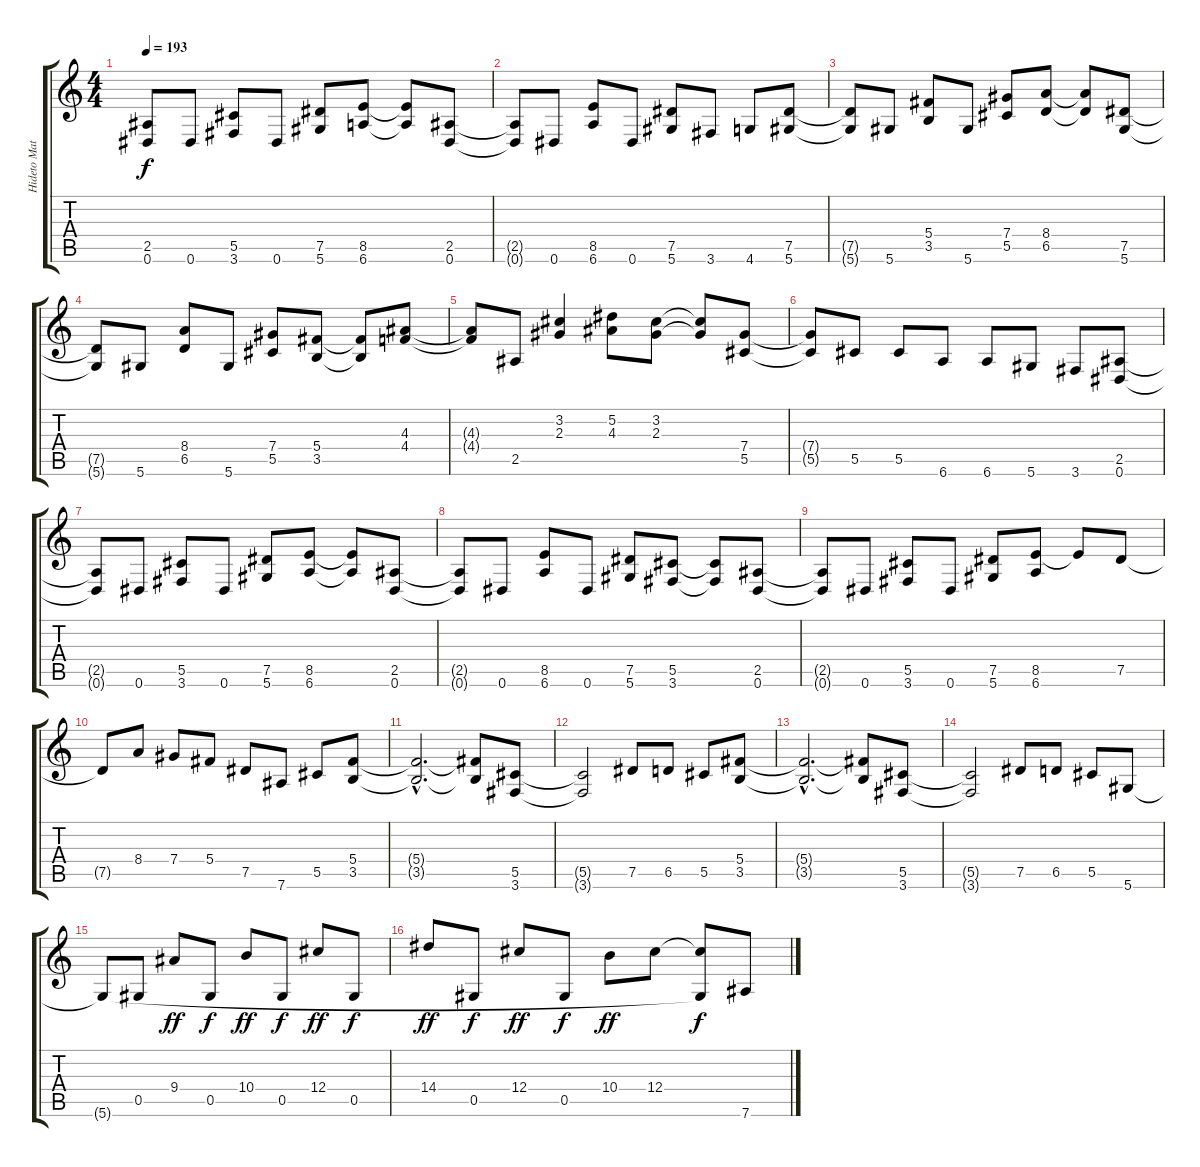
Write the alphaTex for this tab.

\track ("Hideto Matsumoto (Hide)" "Hideto Mat") {instrument distortionguitar}
\staff {score tabs}
\tuning (Eb4 Bb3 Gb3 Db3 Ab2 Eb2) {hide}
\ts (4 4)
\tempo 193
\clef g2
\ks c
(2.5{t} 0.6{t}).8{dy f} 0.6.8 (5.5 3.6).8 0.6.8 (7.5 5.6).8 (8.5 6.6).8 (8.5{t} 6.6{t}).8 (2.5 0.6).8 |
(2.5{t} 0.6{t}).8 0.6.8 (8.5 6.6).8 0.6.8 (7.5 5.6).8 3.6.8 4.6.8 (7.5 5.6).8 |
(7.5{t} 5.6{t}).8 5.6.8 (5.4 3.5).8 5.6.8 (7.4 5.5).8 (8.4 6.5).8 (8.4{t} 6.5{t}).8 (7.5 5.6).8 |
(7.5{t} 5.6{t}).8 5.6.8 (8.4 6.5).8 5.6.8 (7.4 5.5).8 (5.4 3.5).8 (5.4{t} 3.5{t}).8 (4.3 4.4).8 |
(4.3{t} 4.4{t}).8 2.5.8 (3.2 2.3).4 (5.2 4.3).8 (3.2 2.3).8 (3.2{t} 2.3{t}).8 (7.4 5.5).8 |
(7.4{t} 5.5{t}).8 5.5.8 5.5.8 6.6.8 6.6.8 5.6.8 3.6.8 (2.5 0.6).8 |
(2.5{t} 0.6{t}).8 0.6.8 (5.5 3.6).8 0.6.8 (7.5 5.6).8 (8.5 6.6).8 (8.5{t} 6.6{t}).8 (2.5 0.6).8 |
(2.5{t} 0.6{t}).8 0.6.8 (8.5 6.6).8 0.6.8 (7.5 5.6).8 (5.5 3.6).8 (5.5{t} 3.6{t}).8 (2.5 0.6).8 |
(2.5{t} 0.6{t}).8 0.6.8 (5.5 3.6).8 0.6.8 (7.5 5.6).8 (8.5 6.6).8 8.5{t}.8 7.5.8 |
7.5{t}.8 8.4.8 7.4.8 5.4.8 7.5.8 7.6.8 5.5.8 (5.4 3.5).8 |
(5.4{hac t} 3.5{hac t}).2{d} (5.4{t} 3.5{t}).8 (5.5 3.6).8 |
(5.5{t} 3.6{t}).2 7.5.8 6.5.8 5.5.8 (5.4 3.5).8 |
(5.4{hac t} 3.5{hac t}).2{d} (5.4{t} 3.5{t}).8 (5.5 3.6).8 |
(5.5{t} 3.6{t}).2 7.5.8 6.5.8 5.5.8 5.6.8 |
5.6{t}.8 0.5.8 9.4.8{dy ff} 0.5.8{dy f} 10.4.8{dy ff} 0.5.8{dy f} 12.4.8{dy ff} 0.5.8{dy f} |
14.4.8{dy ff} 0.5.8{dy f} 12.4.8{dy ff} 0.5.8{dy f} 10.4.8{dy ff} 12.4.8 (12.4{t} 5.6{t}).8{dy f} 7.6.8
